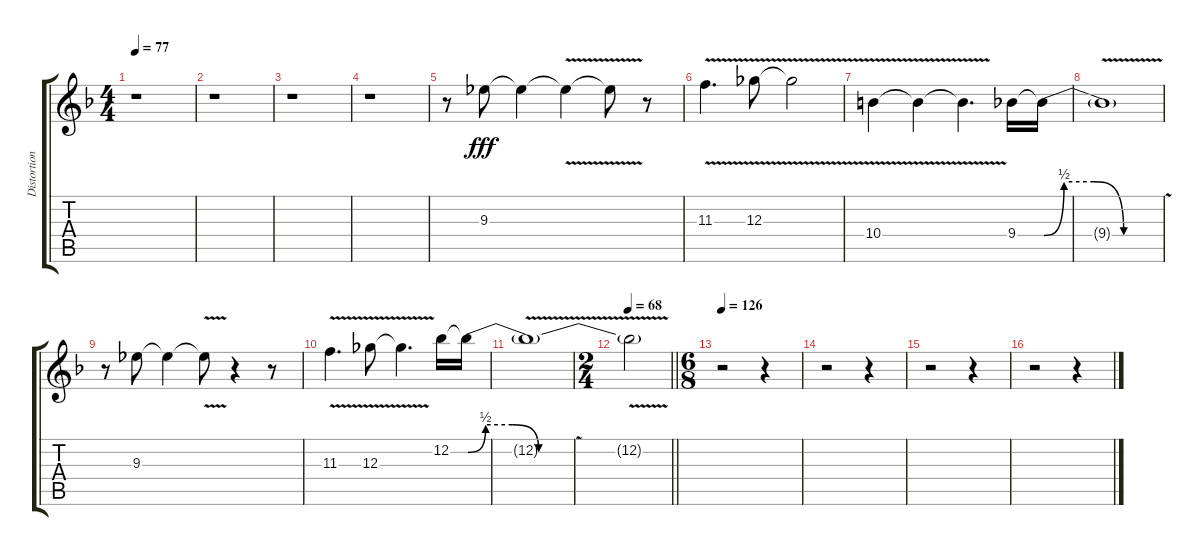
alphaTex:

\track ("Distortion Guitar" "Distortion") {instrument overdrivenguitar}
\staff {score tabs}
\tuning (Eb4 Bb3 Gb3 Db3 Ab2 Eb2) {hide}
\ts (4 4)
\tempo 77
\clef g2
\ks f
r.1{dy fff} |
r.1 |
r.1 |
r.1 |
r.8 9.3.8 9.3{t}.4 9.3{v t}.4 9.3{v t}.8 r.8 |
11.3{v}.4{d} 12.3{v}.8 12.3{v t}.2 |
10.4{v}.4 10.4{v t}.4 10.4{v t}.4{d} 9.4.16 9.4{be (custom 0 0 10 2 25 2 40 0 60 0) t}.16 |
9.4{v t}.1 |
r.8 9.3.8 9.3{t}.4 9.3{v t}.8 r.4 r.8 |
11.3{v}.4{d} 12.3{v}.8 12.3{v t}.4{d} 12.2.16 12.2{be (custom 0 0 10 2 25 2 40 0 60 0) t}.16 |
12.2{v t}.1 |
\ts (2 4)
\tempo 68
\barLineRight lightlight
12.2{v t}.2 |
\ts (6 8)
\tempo 126
r.2 r.4 |
r.2 r.4 |
r.2 r.4 |
r.2 r.4
